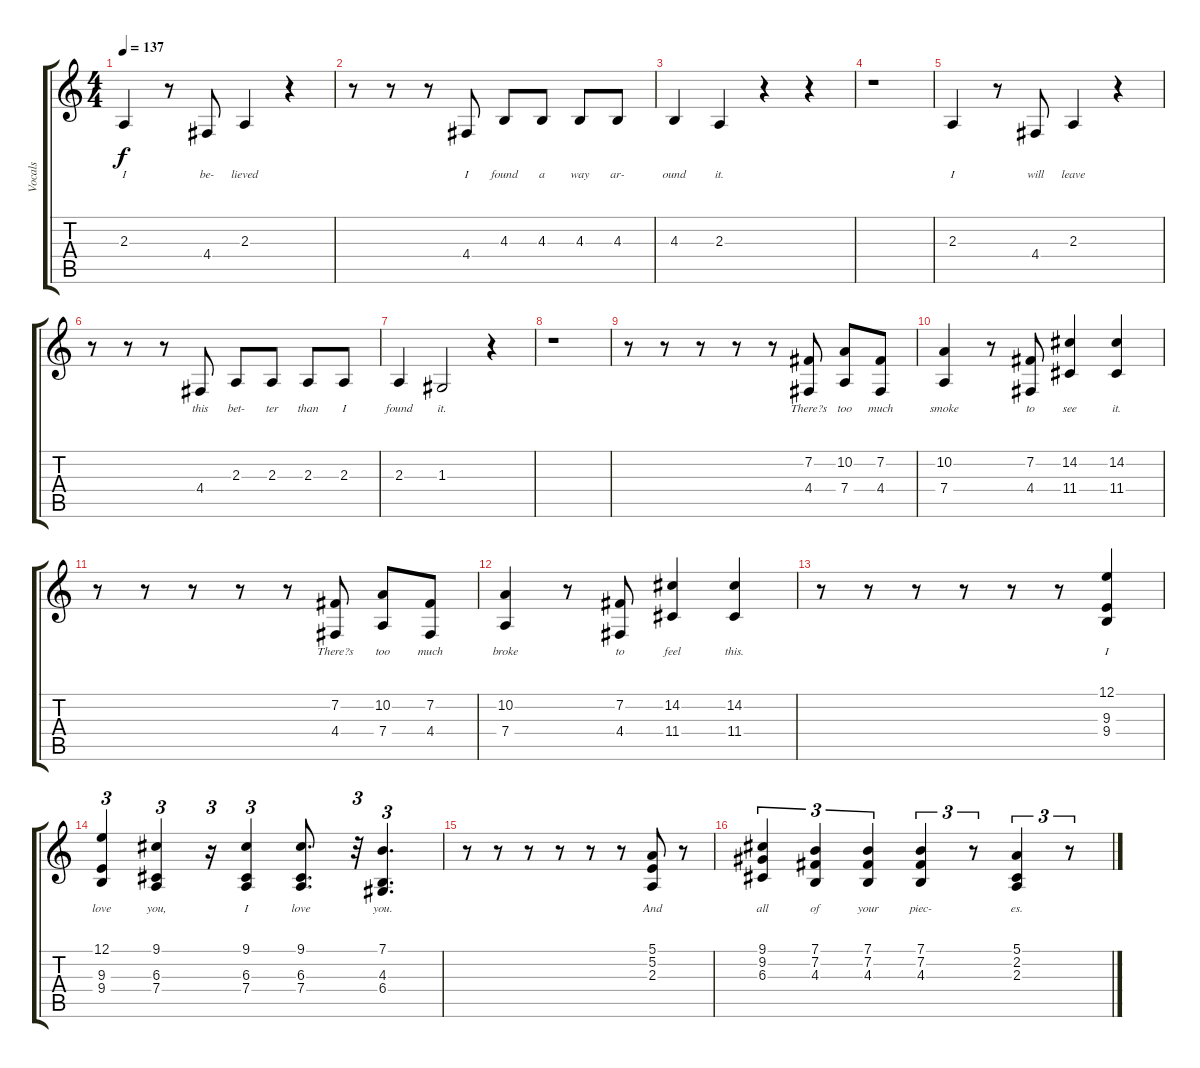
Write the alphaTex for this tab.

\track ("Vocals" "Vocals") {instrument piccolo}
\staff {score tabs}
\tuning (E4 B3 G3 D3 A2 E2) {hide}
\ts (4 4)
\tempo 137
\clef g2
\ks c
2.3.4{lyrics (0 "I") lyrics (1 "") lyrics (2 "") lyrics (3 "") lyrics (4 "") dy f} r.8 4.4.8{lyrics (0 "be-") lyrics (1 "") lyrics (2 "") lyrics (3 "") lyrics (4 "")} 2.3.4{lyrics (0 "lieved") lyrics (1 "") lyrics (2 "") lyrics (3 "") lyrics (4 "")} r.4 |
r.8 r.8 r.8 4.4.8{lyrics (0 "I") lyrics (1 "") lyrics (2 "") lyrics (3 "") lyrics (4 "")} 4.3.8{lyrics (0 "found") lyrics (1 "") lyrics (2 "") lyrics (3 "") lyrics (4 "")} 4.3.8{lyrics (0 "a") lyrics (1 "") lyrics (2 "") lyrics (3 "") lyrics (4 "")} 4.3.8{lyrics (0 "way") lyrics (1 "") lyrics (2 "") lyrics (3 "") lyrics (4 "")} 4.3.8{lyrics (0 "ar-") lyrics (1 "") lyrics (2 "") lyrics (3 "") lyrics (4 "")} |
4.3.4{lyrics (0 "ound") lyrics (1 "") lyrics (2 "") lyrics (3 "") lyrics (4 "")} 2.3.4{lyrics (0 "it.") lyrics (1 "") lyrics (2 "") lyrics (3 "") lyrics (4 "")} r.4 r.4 |
r.1 |
2.3.4{lyrics (0 "I") lyrics (1 "") lyrics (2 "") lyrics (3 "") lyrics (4 "")} r.8 4.4.8{lyrics (0 "will") lyrics (1 "") lyrics (2 "") lyrics (3 "") lyrics (4 "")} 2.3.4{lyrics (0 "leave") lyrics (1 "") lyrics (2 "") lyrics (3 "") lyrics (4 "")} r.4 |
r.8 r.8 r.8 4.4.8{lyrics (0 "this") lyrics (1 "") lyrics (2 "") lyrics (3 "") lyrics (4 "")} 2.3.8{lyrics (0 "bet-") lyrics (1 "") lyrics (2 "") lyrics (3 "") lyrics (4 "")} 2.3.8{lyrics (0 "ter") lyrics (1 "") lyrics (2 "") lyrics (3 "") lyrics (4 "")} 2.3.8{lyrics (0 "than") lyrics (1 "") lyrics (2 "") lyrics (3 "") lyrics (4 "")} 2.3.8{lyrics (0 "I") lyrics (1 "") lyrics (2 "") lyrics (3 "") lyrics (4 "")} |
2.3.4{lyrics (0 "found") lyrics (1 "") lyrics (2 "") lyrics (3 "") lyrics (4 "")} 1.3.2{lyrics (0 "it.") lyrics (1 "") lyrics (2 "") lyrics (3 "") lyrics (4 "")} r.4 |
r.1 |
r.8 r.8 r.8 r.8 r.8 (7.2 4.4).8{lyrics (0 "There?s") lyrics (1 "") lyrics (2 "") lyrics (3 "") lyrics (4 "")} (10.2 7.4).8{lyrics (0 "too") lyrics (1 "") lyrics (2 "") lyrics (3 "") lyrics (4 "")} (7.2 4.4).8{lyrics (0 "much") lyrics (1 "") lyrics (2 "") lyrics (3 "") lyrics (4 "")} |
(10.2 7.4).4{lyrics (0 "smoke") lyrics (1 "") lyrics (2 "") lyrics (3 "") lyrics (4 "")} r.8 (7.2 4.4).8{lyrics (0 "to") lyrics (1 "") lyrics (2 "") lyrics (3 "") lyrics (4 "")} (14.2 11.4).4{lyrics (0 "see") lyrics (1 "") lyrics (2 "") lyrics (3 "") lyrics (4 "")} (14.2 11.4).4{lyrics (0 "it.") lyrics (1 "") lyrics (2 "") lyrics (3 "") lyrics (4 "")} |
r.8 r.8 r.8 r.8 r.8 (7.2 4.4).8{lyrics (0 "There?s") lyrics (1 "") lyrics (2 "") lyrics (3 "") lyrics (4 "")} (10.2 7.4).8{lyrics (0 "too") lyrics (1 "") lyrics (2 "") lyrics (3 "") lyrics (4 "")} (7.2 4.4).8{lyrics (0 "much") lyrics (1 "") lyrics (2 "") lyrics (3 "") lyrics (4 "")} |
(10.2 7.4).4{lyrics (0 "broke") lyrics (1 "") lyrics (2 "") lyrics (3 "") lyrics (4 "")} r.8 (7.2 4.4).8{lyrics (0 "to") lyrics (1 "") lyrics (2 "") lyrics (3 "") lyrics (4 "")} (14.2 11.4).4{lyrics (0 "feel") lyrics (1 "") lyrics (2 "") lyrics (3 "") lyrics (4 "")} (14.2 11.4).4{lyrics (0 "this.") lyrics (1 "") lyrics (2 "") lyrics (3 "") lyrics (4 "")} |
r.8 r.8 r.8 r.8 r.8 r.8 (12.1 9.3 9.4).4{lyrics (0 "I") lyrics (1 "") lyrics (2 "") lyrics (3 "") lyrics (4 "")} |
(12.1 9.3 9.4).4{tu (3 2) lyrics (0 "love") lyrics (1 "") lyrics (2 "") lyrics (3 "") lyrics (4 "")} (9.1 6.3 7.4).4{tu (3 2) lyrics (0 "you,") lyrics (1 "") lyrics (2 "") lyrics (3 "") lyrics (4 "")} r.16{tu (3 2)} (9.1 6.3 7.4).4{tu (3 2) lyrics (0 "I") lyrics (1 "") lyrics (2 "") lyrics (3 "") lyrics (4 "")} (9.1 6.3 7.4).8{d lyrics (0 "love") lyrics (1 "") lyrics (2 "") lyrics (3 "") lyrics (4 "")} r.32{tu (3 2)} (7.1 4.3 6.4).4{d tu (3 2) lyrics (0 "you.") lyrics (1 "") lyrics (2 "") lyrics (3 "") lyrics (4 "")} |
r.8 r.8 r.8 r.8 r.8 r.8 (5.1 5.2 2.3).8{lyrics (0 "And") lyrics (1 "") lyrics (2 "") lyrics (3 "") lyrics (4 "")} r.8 |
(9.1 9.2 6.3).4{tu (3 2) lyrics (0 "all") lyrics (1 "") lyrics (2 "") lyrics (3 "") lyrics (4 "")} (7.1 7.2 4.3).4{tu (3 2) lyrics (0 "of") lyrics (1 "") lyrics (2 "") lyrics (3 "") lyrics (4 "")} (7.1 7.2 4.3).4{tu (3 2) lyrics (0 "your") lyrics (1 "") lyrics (2 "") lyrics (3 "") lyrics (4 "")} (7.1 7.2 4.3).4{tu (3 2) lyrics (0 "piec-") lyrics (1 "") lyrics (2 "") lyrics (3 "") lyrics (4 "")} r.8{tu (3 2)} (5.1 2.2 2.3).4{tu (3 2) lyrics (0 "es.") lyrics (1 "") lyrics (2 "") lyrics (3 "") lyrics (4 "")} r.8{tu (3 2)}
